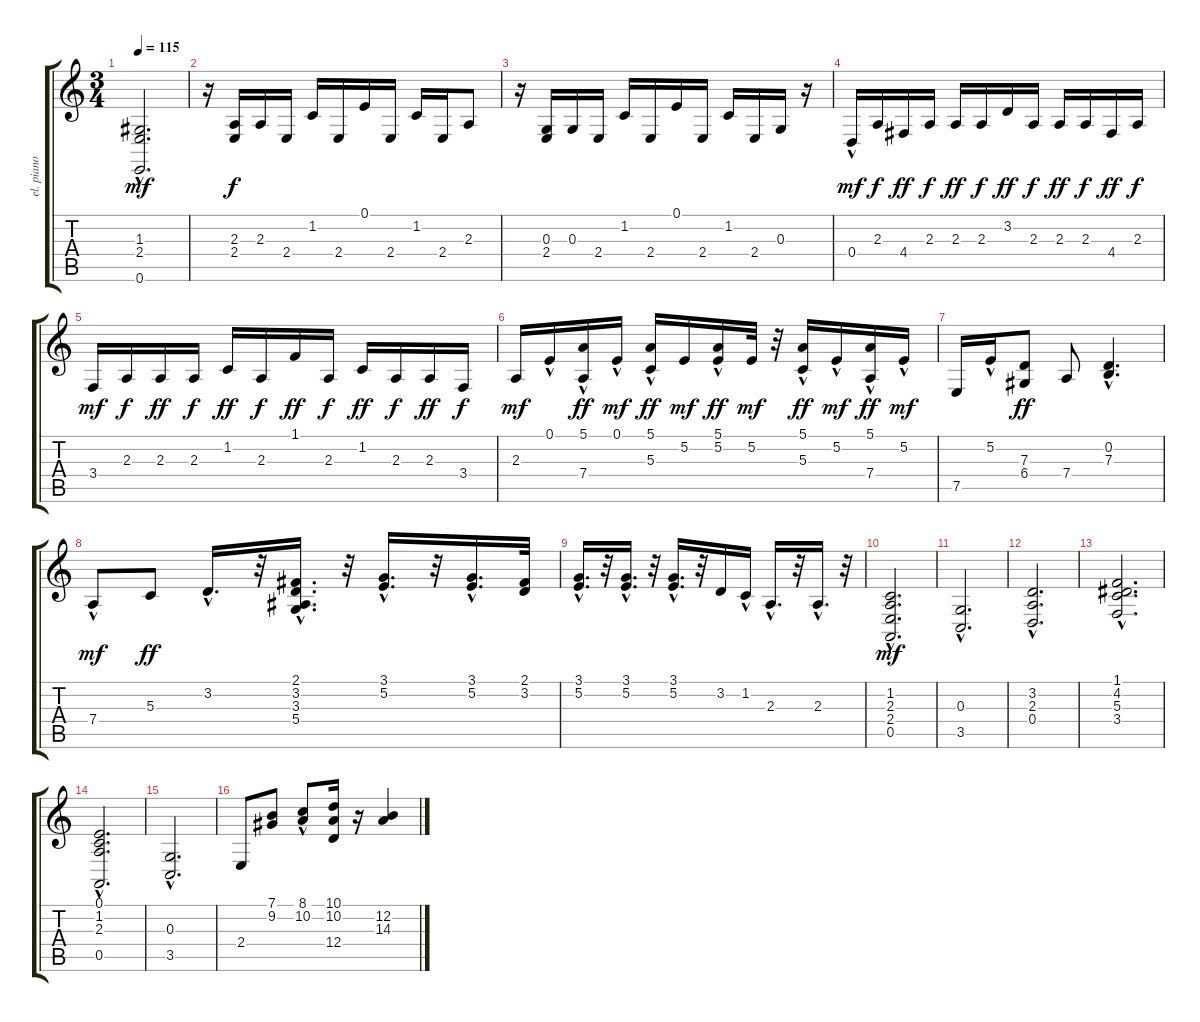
\track ("el. piano 1" "el. piano ") {instrument churchorgan}
\staff {score tabs}
\tuning (E4 B3 G3 D3 A2 E2) {hide}
\ts (3 4)
\tempo 115
\clef g2
\ks c
(1.3{hac} 2.4 0.6).2{d dy mf} |
r.16 (2.3 2.4).16{dy f} 2.3.16 2.4.16 1.2.16 2.4.16 0.1.16 2.4.16 1.2.16 2.4.16 2.3.8 |
r.16 (0.3 2.4).16 0.3.16 2.4.16 1.2.16 2.4.16 0.1.16 2.4.16 1.2.16 2.4.16 0.3.16 r.16 |
0.4{hac}.16{dy mf} 2.3.16{dy f} 4.4.16{dy ff} 2.3.16{dy f} 2.3.16{dy ff} 2.3.16{dy f} 3.2.16{dy ff} 2.3.16{dy f} 2.3.16{dy ff} 2.3.16{dy f} 4.4.16{dy ff} 2.3.16{dy f} |
3.4.16{dy mf} 2.3.16{dy f} 2.3.16{dy ff} 2.3.16{dy f} 1.2.16{dy ff} 2.3.16{dy f} 1.1.16{dy ff} 2.3.16{dy f} 1.2.16{dy ff} 2.3.16{dy f} 2.3.16{dy ff} 3.4.16{dy f} |
2.3.16{dy mf} 0.1{hac}.16 (5.1{hac} 7.4{hac}).16{dy ff} 0.1{hac}.16{dy mf} (5.1{hac} 5.3{hac}).16{dy ff} 5.2.16{dy mf} (5.1{hac} 5.2).16{dy ff} 5.2.32{dy mf} r.32 (5.1{hac} 5.3{hac}).16{dy ff} 5.2{hac}.16{dy mf} (5.1{hac} 7.4{hac}).16{dy ff} 5.2{hac}.16{dy mf} |
7.5.16 5.2{hac}.16 (7.3 6.4).8{dy ff} 7.4.8 (0.2{hac} 7.3{hac}).4{d} |
7.4{hac}.8{dy mf} 5.3.8{dy ff} 3.2{hac}.16{d} r.32 (2.1 3.2 3.3{hac} 5.4{hac}).16{d} r.32 (3.1{hac} 5.2{hac}).16{d} r.32 (3.1{hac} 5.2{hac}).16{d} (2.1 3.2).32 |
(3.1{hac} 5.2{hac}).16{d} r.32 (3.1{hac} 5.2{hac}).16{d} r.32 (3.1{hac} 5.2{hac}).16{d} r.32 3.2.16 1.2{hac}.16 2.3{hac}.16{d} r.32 2.3{hac}.16{d} r.32 |
(1.2 2.3{hac} 2.4 0.5{hac}).2{d dy mf} |
(0.3{hac} 3.5{hac}).2{d} |
(3.2{hac} 2.3{hac} 0.4{hac}).2{d} |
(1.1{hac} 4.2{hac} 5.3{hac} 3.4{hac}).2{d} |
(0.1 1.2 2.3{hac} 0.5{hac}).2{d} |
(0.3{hac} 3.5{hac}).2{d} |
2.4.8 (7.1 9.2).8 (8.1 10.2{hac}).8 (10.1 10.2 12.4).16 r.16 (12.2 14.3).4
